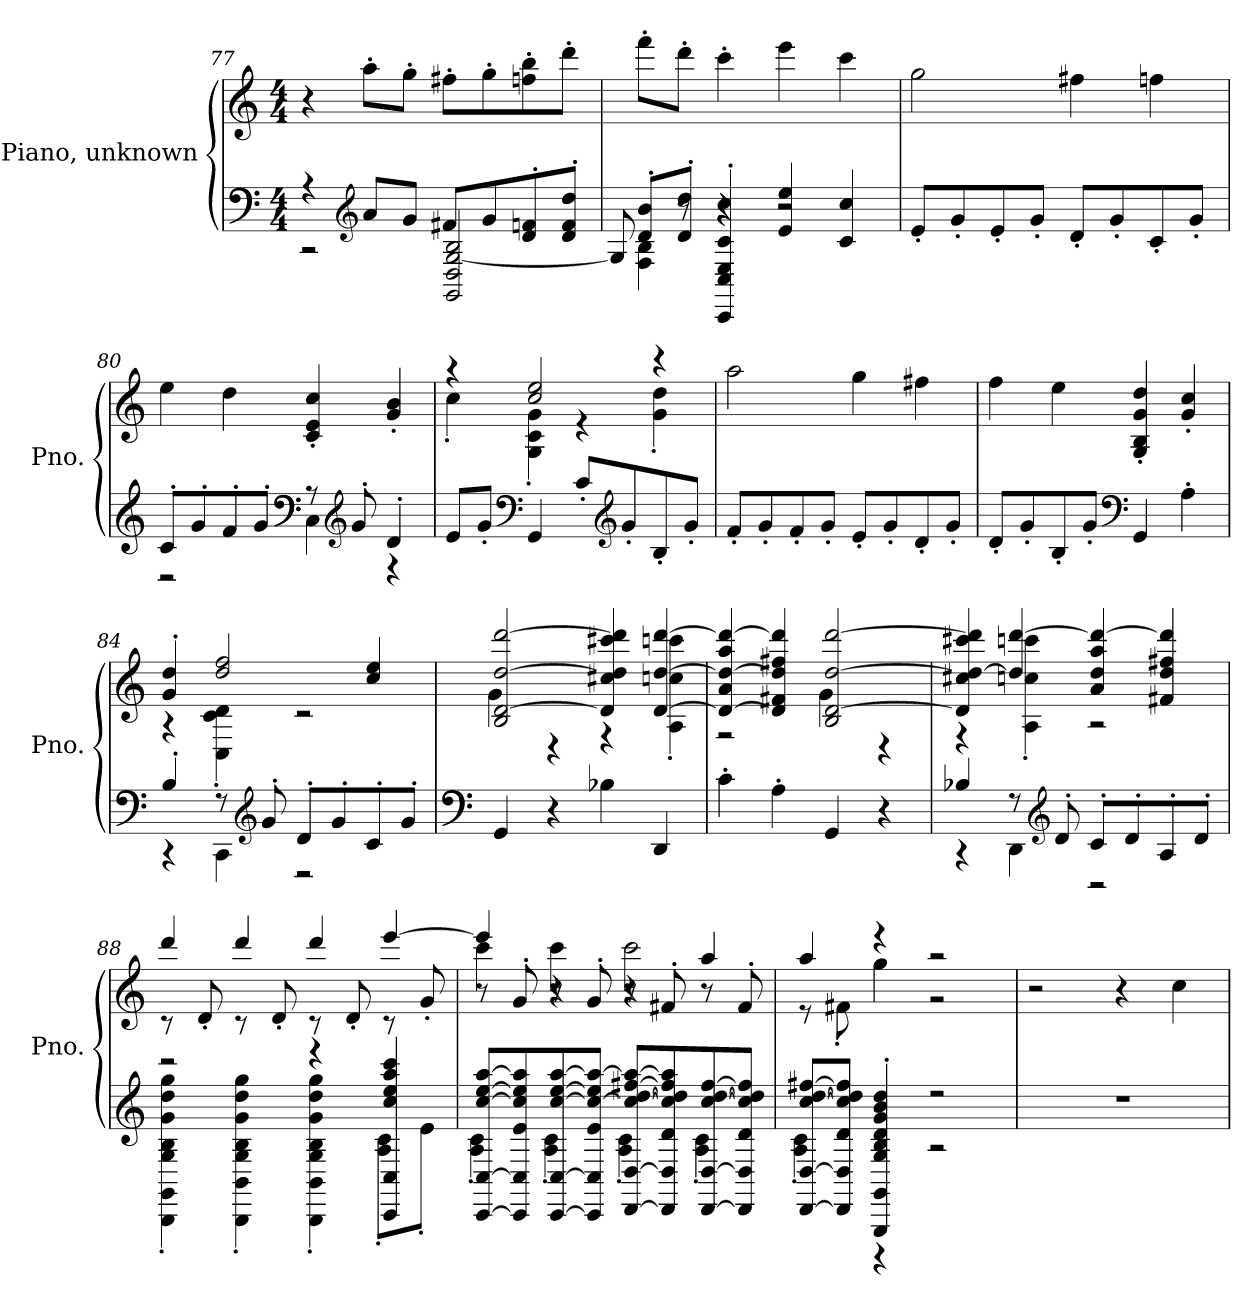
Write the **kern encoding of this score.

**kern	**kern
*part1	*part1
*staff2	*staff1
*I"Piano, unknown	*
*I'Pno.	*
*clefF4	*clefG2
*k[]	*k[]
*M4/4	*M4/4
=77	=77
*^	*
4r	2r	4r
*clefG2	*	*
8a/L	.	8aa'\L
8g/J	.	8gg'\J
8f#X/L	2GG/ 2D/ [2G/ 2B/	8ff#X'\L
8g/	.	8gg'\
8d/' 8fn/'	.	8ffn\' 8bb\'
8d/' 8f/' 8dd/'J	.	8ddd'\J
=78	=78	=78
*	*^	*
8d/' 8b/'L	4F\ 4B\	8G/]	8fff'\L
8d/' 8dd/'J	.	8r	8ddd'\J
4CC/' 4C/' 4E/' 4c/' 4cc/'	4r	4r	4ccc'\
4e/ 4ee/	2r	2r	4eee\
4c/ 4cc/	.	.	4ccc\
*v	*v	*v	*
=79	=79
8e'/L	2gg\
8g'/	.
8e'/	.
8g'/J	.
8d'/L	4ff#X\
8g'/	.
8c'/	4ffn\
8g'/J	.
!!LO:PB:g=z
=80	=80
*^	*
8c'/L	2r	4ee\
8g'/	.	.
8f'/	.	4dd\
8g'/J	.	.
*clefF4	*	*
8r	4C\	4c/' 4e/' 4cc/'
*clefG2	*	*
8g'/	.	.
4d'/	4r	4g/' 4b/'
*v	*v	*
=81	=81
*	*^
8e/L	4r	4cc'\
8g'/J	.	.
*clefF4	*	*
4GG/	2cc/ 2ee/	4G\' 4c\' 4g\'
8c'/L	.	4r
*clefG2	*	*
8g'/	.	.
8B'/	4r	4g\' 4dd\'
8g'/J	.	.
*	*v	*v
=82	=82
8f'/L	2aa\
8g'/	.
8f'/	.
8g'/J	.
8e'/L	4gg\
8g'/	.
8d'/	4ff#X\
8g'/J	.
=83	=83
8d'/L	4ff\
8g'/	.
8B'/	4ee\
8g'/J	.
*clefF4	*
4GG/	4G/' 4B/' 4g/' 4dd/'
4A'\	4g/' 4cc/'
!!LO:LB:g=z
=84	=84
*^	*^
4B'/	4r	4g/' 4dd/'	4r
8r	4CC\	2dd/ 2ff/	4C\' 4c\' 4d\'
*clefG2	*	*	*
8g'/	.	.	.
8d'/L	2r	.	2r
8g'/	.	.	.
8c'/	.	4cc/ 4ee/	.
8g'/J	.	.	.
*v	*v	*	*
=85	=85	=85
*clefF4	*	*
4GG/	2B/ [2d/ [2dd/ [2ddd/	4g\
4r	.	4r
4B-X\	4d/] 4cc#X/ 4dd/] 4ccc#X/ 4ddd/]	4r
4DD/	[4d/ [4dd/ [4ddd/	4A\' 4ccn\' 4cccn\'
=86	=86	=86
4c'\	4d/_ 4a/ 4dd/_ 4aa/ 4ddd/_	2r
4A'\	4d/] 4f#X/ 4dd/] 4ff#X/ 4ddd/]	.
4GG/	2B/ [2d/ [2dd/ [2ddd/	4g\
4r	.	4r
=87	=87	=87
*^	*	*
4B-X/	4r	4d/] 4cc#X/ 4dd/_ 4ccc#X/ 4ddd/]	4r
8r	4DD\	4dd/] [4ddd/	4A\' 4ccn\' 4cccn\'
*clefG2	*	*	*
8d'/	.	.	.
8c'/L	2r	4a/ 4dd/ 4aa/ 4ddd/_	2r
8d'/	.	.	.
8A'/	.	4f#X/ 4dd/ 4ff#X/ 4ddd/]	.
8d'/J	.	.	.
!!LO:LB:g=z	!!
=88	=88	=88	=88
2r	4BBB\' 4GG\' 4G\' 4B\' 4g\' 4dd\' 4gg\'	4ddd/	8r
.	.	.	8d'/
.	4BBB\' 4BB\' 4G\' 4B\' 4g\' 4dd\' 4gg\'	4ddd/	8r
.	.	.	8d'/
4r	4BBB\' 4BB\' 4G\' 4B\' 4g\' 4dd\' 4gg\'	4ddd/	8r
.	.	.	8d'/
4CC/ 4C/ 4cc/ 4ee/ 4aa/ 4ccc/	8A\' 8c\'L	[4eee/	8r
.	8e'\J	.	8g'/
=89	=89	=89	=89
*	*	*	*^
[8CC/ [8C/ [8cc/ [8ee/ [8aa/L	4A\' 4c\'	4eee/]	4ccc\	8r
8CC/] 8C/] 8e/ 8cc/] 8ee/] 8aa/]	.	.	.	8g'/
[8CC/ [8C/ [8cc/ [8ee/ [8aa/	4A\' 4c\'	4r	4ccc\	8r
8CC/] 8C/] 8e/ 8cc/_ 8ee/] 8aa/_J	.	.	.	8g'/
[8DD/ [8D/ 8cc/_ [8dd/ [8ff#X/ 8aa/_L	4A\' 4c\'	4r	2ccc\	8r
8DD/] 8D/] 8d/ 8cc/] 8dd/] 8ff#/] 8aa/]	.	.	.	8f#X'/
[8DD/ [8D/ [8cc/ [8dd/ [8ff#/	4A\' 4c\'	4aa/	.	8r
8DD/] 8D/] 8d/ 8cc/] 8dd/] 8ff#/]J	.	.	.	8f#'/
*	*	*	*v	*v
=90	=90	=90	=90
[8DD/ [8D/ [8cc/ [8dd/ [8ff#X/L	4A\' 4c\'	4aa/	8r
8DD/] 8D/] 8d/ 8cc/] 8dd/] 8ff#/]J	.	.	8f#X'\
4GGG/' 4GG/' 4G/' 4B/' 4d/' 4g/' 4b/' 4dd/'	4r	4r	4gg\
2r	2r	2r	2r
*v	*v	*	*
*	*v	*v
=91	=91
1r	2r
.	4r
.	4cc\
=	=
*-	*-
